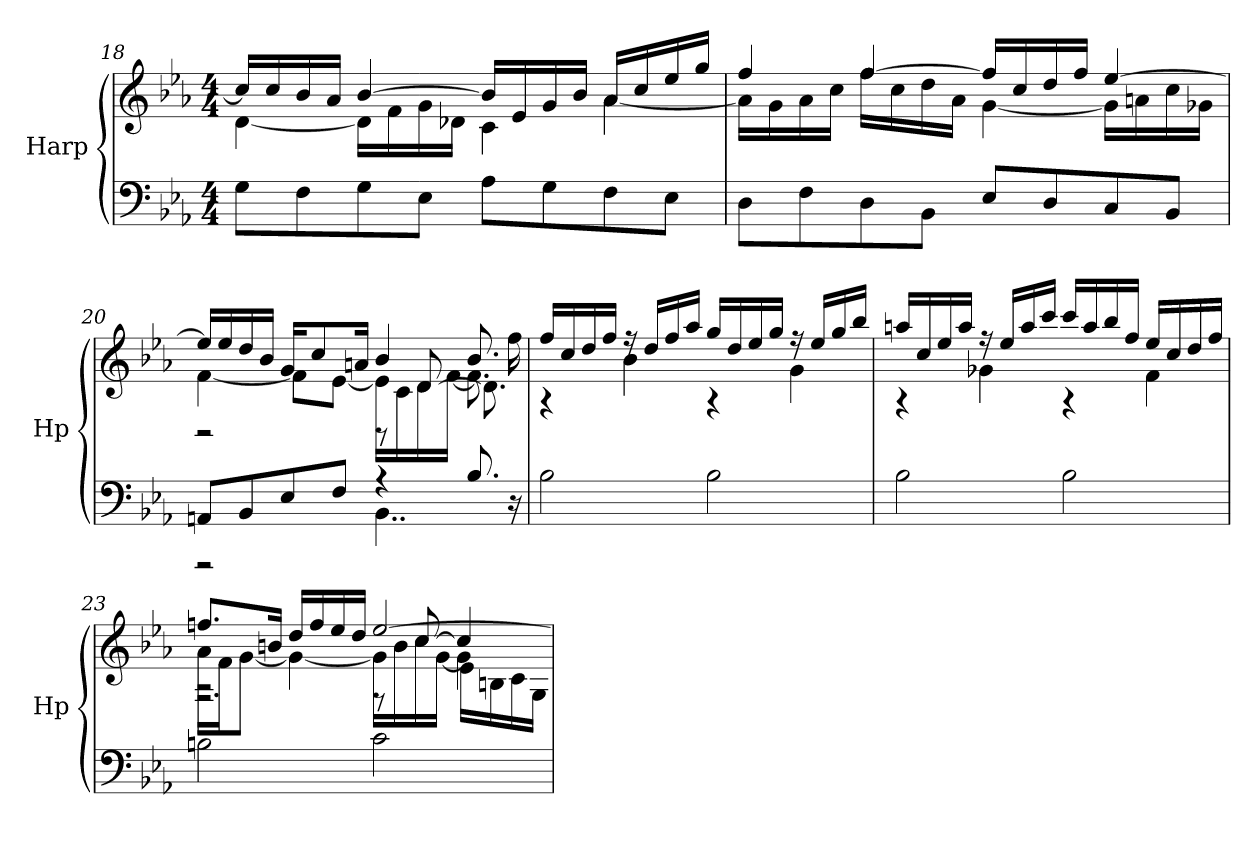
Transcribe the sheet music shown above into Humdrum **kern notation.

**kern	**kern
*part1	*part1
*staff2	*staff1
*I"Harp	*
*I'Hp	*
*clefF4	*clefG2
*k[b-e-a-]	*k[b-e-a-]
*M4/4	*M4/4
=18	=18
*	*^
8G\L	16cc/LL]	[4d\
.	16cc/	.
8F\	16b-/	.
.	16a-/JJ	.
8G\	[4b-/	16d\LL]
.	.	16f\
8E-\J	.	16g\
.	.	16d-X\JJ
8A-\L	16b-/LL]	4c\
.	16e-/	.
8G\	16g/	.
.	16b-/JJ	.
8F\	16a-/LL	[4a-\
.	16cc/	.
8E-\J	16ee-/	.
.	16gg/JJ	.
!!LO:LB:g=z	!!
=19	=19	=19
8D\L	4ff/	16a-\LL]
.	.	16g\
8F\	.	16a-\
.	.	16cc\JJ
8D\	[4ff/	16ff\LL
.	.	16cc\
8BB-\J	.	16dd\
.	.	16a-\JJ
8E-/L	16ff/LL]	[4g\
.	16cc/	.
8D/	16dd/	.
.	16ff/JJ	.
8C/	[4ee-/	16g\LL]
.	.	16an\
8BB-/J	.	16cc\
.	.	16g-X\JJ
=20	=20	=20
*^	*	*^
8AAn/L	2rFFF	16ee-/LL]	[4f\	2rBB
.	.	16ee-/	.	.
8BB-/	.	16dd/	.	.
.	.	16b-/JJ	.	.
8E-/	.	16g/KL	8f\L]	.
.	.	8cc/	.	.
8F/J	.	.	[8e-\J	.
.	.	16an/Jk	.	.
4r	4..BB-\	4b-/	16e-\LL]	8rBB
.	.	.	16c\	.
.	.	.	16d\	[8d/
.	.	.	[16f\JJ	.
8.B-/	.	8.b-/	8.f\]	8.d\]
16r	16ryy	16ff\	16ryy	16ryy
*v	*v	*	*	*
*	*	*v	*v
!!LO:LB:g=z
=21	=21	=21
2B-\	16ff/LL	4rA
.	16cc/	.
.	16dd/	.
.	16ff/JJ	.
.	16rff	4b-\
.	16dd/LL	.
.	16ff/	.
.	16aa-/JJ	.
2B-\	16gg/LL	4rA
.	16dd/	.
.	16ee-/	.
.	16gg/JJ	.
.	16rff	4g\
.	16ee-/LL	.
.	16gg/	.
.	16bb-/JJ	.
=22	=22	=22
2B-\	16aan/LL	4rA
.	16cc/	.
.	16ee-/	.
.	16aa/JJ	.
.	16rff	4g-X\
.	16ee-/LL	.
.	16aa/	.
.	16ccc/JJ	.
2B-\	16ccc/LL	4rA
.	16aa/	.
.	16bb-/	.
.	16ff/JJ	.
.	16ee-/LL	4f\
.	16cc/	.
.	16dd/	.
.	16ff/JJ	.
!!LO:PB:g=z
=23	=23	=23
*	*^	*^
2Bn\	8.ffn/L	16a-\LL	2rA	2.rF
.	.	16f\J	.	.
.	.	[8g\J	.	.
.	16bn/Jk	.	.	.
.	16dd/LL	4g\_	.	.
.	16ff/	.	.	.
.	16ee-/	.	.	.
.	16dd/JJ	.	.	.
2c\	[2ee-/	16g\LL]	8rF	.
.	.	16b\	.	.
.	.	16cc\	[8cc/	.
.	.	[16g\JJ	.	.
.	.	4g\]	4cc/]	16e-\LL
.	.	.	.	16Bn\
.	.	.	.	16c\
.	.	.	.	16G\JJ
*	*v	*v	*v	*v
=	=
*-	*-
